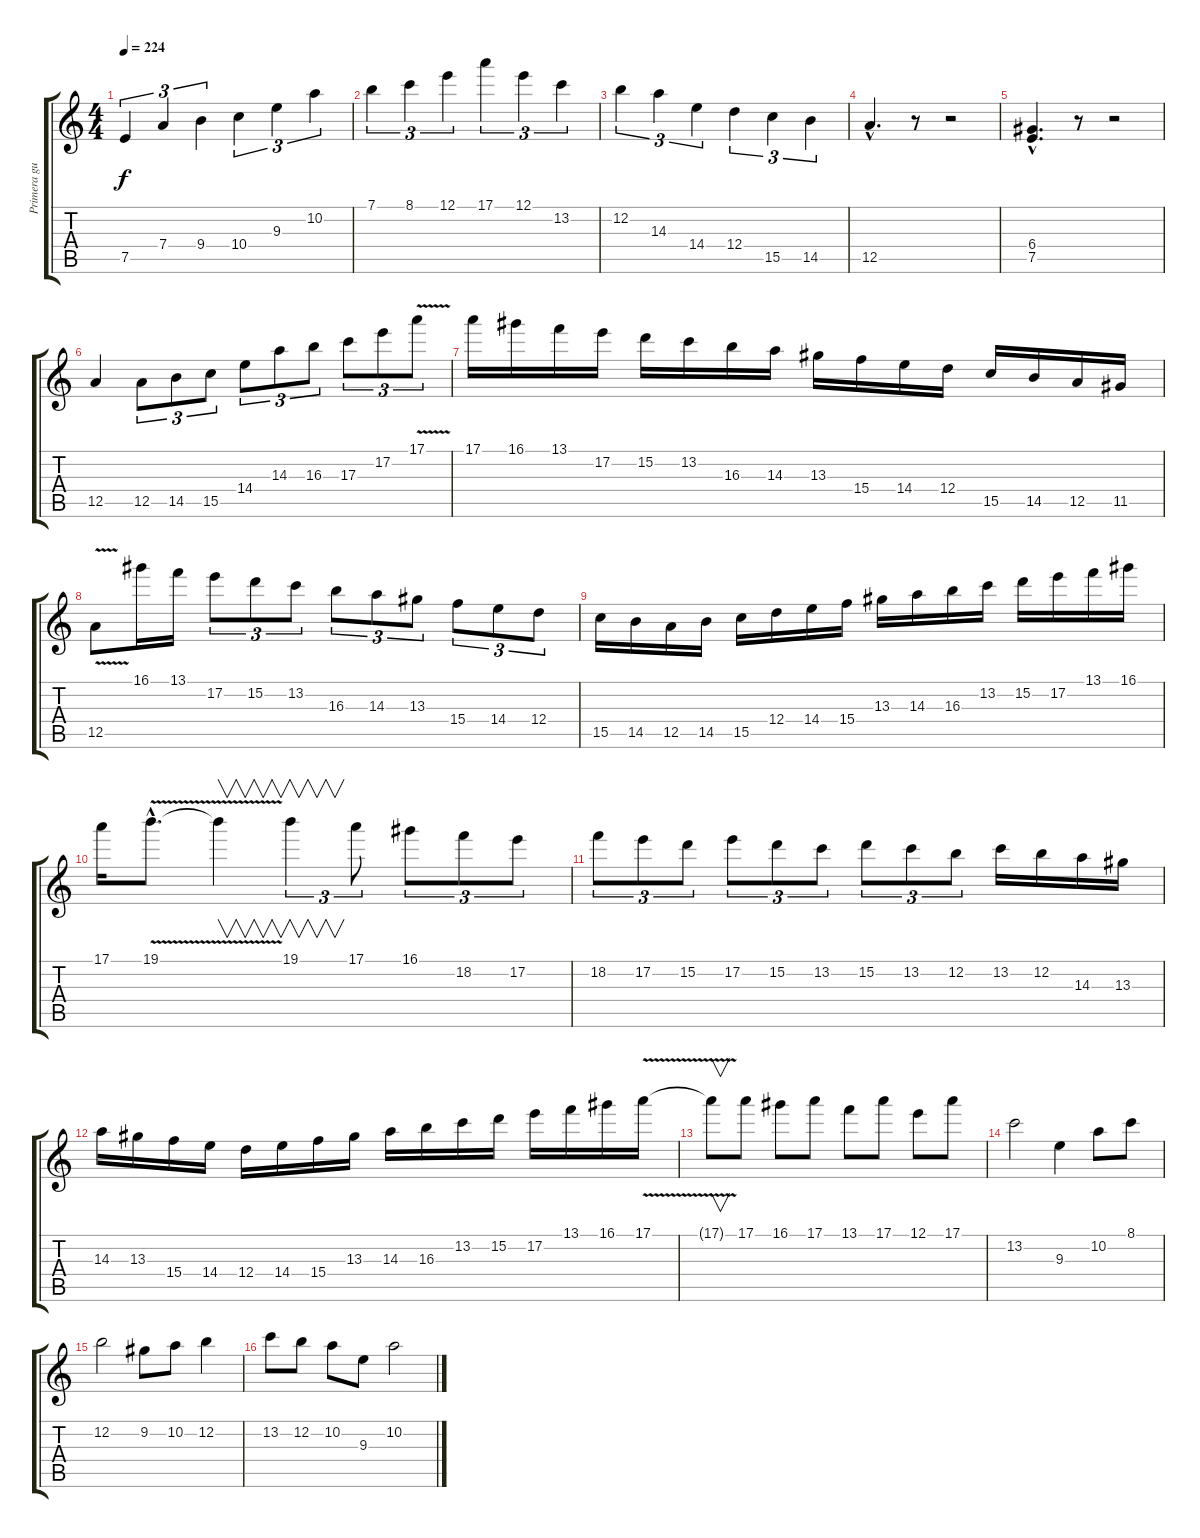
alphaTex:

\track ("Primera guitarra" "Primera gu") {instrument distortionguitar}
\staff {score tabs}
\tuning (E4 B3 G3 D3 A2 E2) {hide}
\ts (4 4)
\tempo 224
\clef g2
\ks c
7.5.4{tu (3 2) dy f} 7.4.4{tu (3 2)} 9.4.4{tu (3 2)} 10.4.4{tu (3 2)} 9.3.4{tu (3 2)} 10.2.4{tu (3 2)} |
7.1.4{tu (3 2)} 8.1.4{tu (3 2)} 12.1.4{tu (3 2)} 17.1.4{tu (3 2)} 12.1.4{tu (3 2)} 13.2.4{tu (3 2)} |
12.2.4{tu (3 2)} 14.3.4{tu (3 2)} 14.4.4{tu (3 2)} 12.4.4{tu (3 2)} 15.5.4{tu (3 2)} 14.5.4{tu (3 2)} |
12.5{hac}.4{d} r.8 r.2 |
(6.4{hac} 7.5{hac}).4{d} r.8 r.2 |
12.5.4{balance 11} 12.5.8{tu (3 2)} 14.5.8{tu (3 2)} 15.5.8{tu (3 2)} 14.4.8{tu (3 2)} 14.3.8{tu (3 2)} 16.3.8{tu (3 2)} 17.3.8{tu (3 2)} 17.2.8{tu (3 2)} 17.1{v}.8{tu (3 2)} |
17.1.16 16.1.16 13.1.16 17.2.16 15.2.16 13.2.16 16.3.16 14.3.16 13.3.16 15.4.16 14.4.16 12.4.16 15.5.16 14.5.16 12.5.16 11.5.16 |
12.5{v}.8 16.1.16 13.1.16 17.2.8{tu (3 2)} 15.2.8{tu (3 2)} 13.2.8{tu (3 2)} 16.3.8{tu (3 2)} 14.3.8{tu (3 2)} 13.3.8{tu (3 2)} 15.4.8{tu (3 2)} 14.4.8{tu (3 2)} 12.4.8{tu (3 2)} |
15.5.16 14.5.16 12.5.16 14.5.16 15.5.16 12.4.16 14.4.16 15.4.16 13.3.16 14.3.16 16.3.16 13.2.16 15.2.16 17.2.16 13.1.16 16.1.16 |
17.1.16 19.1{v hac}.8{d} 19.1{t}.4{v} 19.1.4{v tu (3 2)} 17.1.8{tu (3 2)} 16.1.8{tu (3 2)} 18.2.8{tu (3 2)} 17.2.8{tu (3 2)} |
18.2.8{tu (3 2)} 17.2.8{tu (3 2)} 15.2.8{tu (3 2)} 17.2.8{tu (3 2)} 15.2.8{tu (3 2)} 13.2.8{tu (3 2)} 15.2.8{tu (3 2)} 13.2.8{tu (3 2)} 12.2.8{tu (3 2)} 13.2.16 12.2.16 14.3.16 13.3.16 |
14.3.16 13.3.16 15.4.16 14.4.16 12.4.16 14.4.16 15.4.16 13.3.16 14.3.16 16.3.16 13.2.16 15.2.16 17.2.16 13.1.16 16.1.16 17.1{v}.16 |
17.1{t}.8{v} 17.1.8 16.1.8 17.1.8 13.1.8 17.1.8 12.1.8 17.1.8 |
13.2.2 9.3.4 10.2.8 8.1.8 |
12.2.2 9.2.8 10.2.8 12.2.4 |
13.2.8 12.2.8 10.2.8 9.3.8 10.2.2
